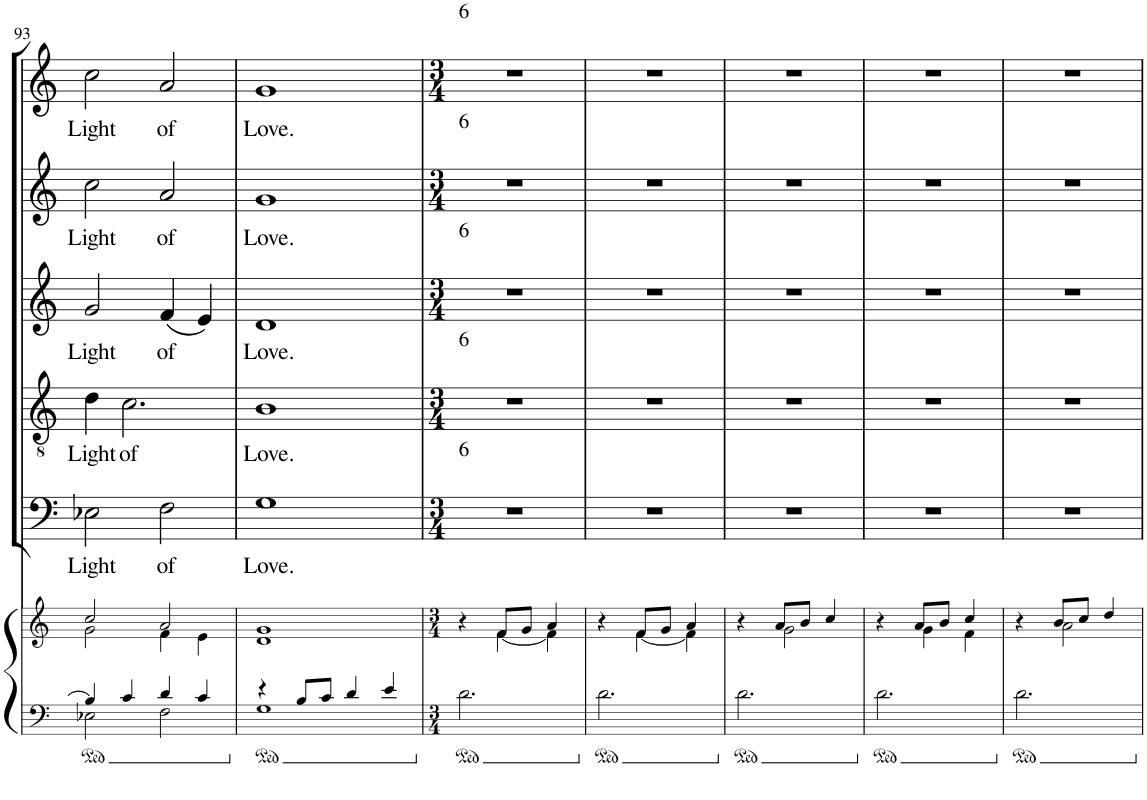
**kern	**kern	**kern	**text	**kern	**text	**kern	**text	**kern	**text	**kern	**text
*part7	*part6	*part5	*part5	*part4	*part4	*part3	*part3	*part2	*part2	*part1	*part1
*staff7	*staff6	*staff5	*staff5	*staff4	*staff4	*staff3	*staff3	*staff2	*staff2	*staff1	*staff1
*I"LH	*I"RH	*I"Bassi	*	*I"Tenori	*	*I"Contralti	*	*I"Soprani II	*	*I"Soprani I	*
!!LO:PB:g=z
*clefF4	*clefG2	*clefF4	*	*clefGv2	*	*clefG2	*	*clefG2	*	*clefG2	*
*	*	*	*	*	*	*	*	*	*	*Trd1c2	*
*k[]	*k[]	*k[]	*	*k[]	*	*k[]	*	*k[]	*	*k[]	*
*M4/4	*M4/4	*M4/4	*	*M4/4	*	*M4/4	*	*M4/4	*	*M4/4	*
*ped	*	*	*	*	*	*	*	*	*	*	*
=93	=93	=93	=93	=93	=93	=93	=93	=93	=93	=93	=93
*^	*^	*	*	*	*	*	*	*	*	*	*
!	!	!	!	!	!LO:LY:b	!	!LO:LY:b	!	!LO:LY:b	!	!LO:LY:b	!	!LO:LY:b
4B-/]	2E-X\	2cc/	2g\	2E-X\	Light	4d\	Light	2g/	Light	2cc\	Light	2cc\	Light
!	!	!	!	!	!	!	!LO:LY:b	!	!	!	!	!	!
4c/	.	.	.	.	.	2.c\	of	.	.	.	.	.	.
!	!	!	!	!	!LO:LY:b	!	!	!	!LO:LY:b	!	!LO:LY:b	!	!LO:LY:b
4d/	2F\	2a/	4f\	2F\	of	.	.	(4f/	of	2a/	of	2a/	of
4c/	.	.	4e\	.	.	.	.	4e/)	.	.	.	.	.
*	*	*v	*v	*	*	*	*	*	*	*	*	*	*
=94	=94	=94	=94	=94	=94	=94	=94	=94	=94	=94	=94	=94
*Xped	*	*	*	*	*	*	*	*	*	*	*	*
*ped	*	*	*	*	*	*	*	*	*	*	*	*
*	*	*^	*	*	*	*	*	*	*	*	*	*
!	!	!	!	!	!LO:LY:b	!	!LO:LY:b	!	!LO:LY:b	!	!LO:LY:b	!	!LO:LY:b
*	*	*v	*v	*	*	*	*	*	*	*	*	*	*
4r	1G	1d 1g	1G	Love.	1B	Love.	1d	Love.	1g	Love.	1g	Love.
8B/L	.	.	.	.	.	.	.	.	.	.	.	.
8c/J	.	.	.	.	.	.	.	.	.	.	.	.
4d/	.	.	.	.	.	.	.	.	.	.	.	.
4e/	.	.	.	.	.	.	.	.	.	.	.	.
*v	*v	*	*	*	*	*	*	*	*	*	*	*
=95	=95	=95	=95	=95	=95	=95	=95	=95	=95	=95	=95
*M3/4	*M3/4	*M3/4	*	*M3/4	*	*M3/4	*	*M3/4	*	*M3/4	*
*Xped	*	*	*	*	*	*	*	*	*	*	*
*ped	*	*	*	*	*	*	*	*	*	*	*
*	*^	*	*	*	*	*	*	*	*	*	*
!	!	!	!	!	!	!	!	!	!	!	!LO:TX:a:t=6	!
!	!	!	!	!	!	!	!	!	!LO:TX:a:t=6	!	!	!
!	!	!	!	!	!	!	!LO:TX:a:t=6	!	!	!	!	!
!	!	!	!	!	!LO:TX:a:t=6	!	!	!	!	!	!	!
!	!	!	!LO:TX:a:t=6	!	!	!	!	!	!	!	!	!
2.d\	4r	4ryy	2.r	.	2.r	.	2.r	.	2.r	.	2.r	.
.	8f/L	[4f\	.	.	.	.	.	.	.	.	.	.
.	8g/J	.	.	.	.	.	.	.	.	.	.	.
.	4a/	4f\]	.	.	.	.	.	.	.	.	.	.
=96	=96	=96	=96	=96	=96	=96	=96	=96	=96	=96	=96	=96
*Xped	*	*	*	*	*	*	*	*	*	*	*	*
*ped	*	*	*	*	*	*	*	*	*	*	*	*
2.d\	4r	4ryy	2.r	.	2.r	.	2.r	.	2.r	.	2.r	.
.	8f/L	[4f\	.	.	.	.	.	.	.	.	.	.
.	8g/J	.	.	.	.	.	.	.	.	.	.	.
.	4a/	4f\]	.	.	.	.	.	.	.	.	.	.
=97	=97	=97	=97	=97	=97	=97	=97	=97	=97	=97	=97	=97
*Xped	*	*	*	*	*	*	*	*	*	*	*	*
*ped	*	*	*	*	*	*	*	*	*	*	*	*
2.d\	4r	4ryy	2.r	.	2.r	.	2.r	.	2.r	.	2.r	.
.	8a/L	2g\	.	.	.	.	.	.	.	.	.	.
.	8b/J	.	.	.	.	.	.	.	.	.	.	.
.	4cc/	.	.	.	.	.	.	.	.	.	.	.
=98	=98	=98	=98	=98	=98	=98	=98	=98	=98	=98	=98	=98
*Xped	*	*	*	*	*	*	*	*	*	*	*	*
*ped	*	*	*	*	*	*	*	*	*	*	*	*
2.d\	4r	4ryy	2.r	.	2.r	.	2.r	.	2.r	.	2.r	.
.	8a/L	4g\	.	.	.	.	.	.	.	.	.	.
.	8b/J	.	.	.	.	.	.	.	.	.	.	.
.	4cc/	4f\	.	.	.	.	.	.	.	.	.	.
=99	=99	=99	=99	=99	=99	=99	=99	=99	=99	=99	=99	=99
*Xped	*	*	*	*	*	*	*	*	*	*	*	*
*ped	*	*	*	*	*	*	*	*	*	*	*	*
2.d\	4r	4ryy	2.r	.	2.r	.	2.r	.	2.r	.	2.r	.
.	8b/L	2a\	.	.	.	.	.	.	.	.	.	.
.	8cc/J	.	.	.	.	.	.	.	.	.	.	.
.	4dd/	.	.	.	.	.	.	.	.	.	.	.
*	*v	*v	*	*	*	*	*	*	*	*	*	*
*Xped	*	*	*	*	*	*	*	*	*	*	*
=	=	=	=	=	=	=	=	=	=	=	=
*-	*-	*-	*-	*-	*-	*-	*-	*-	*-	*-	*-
